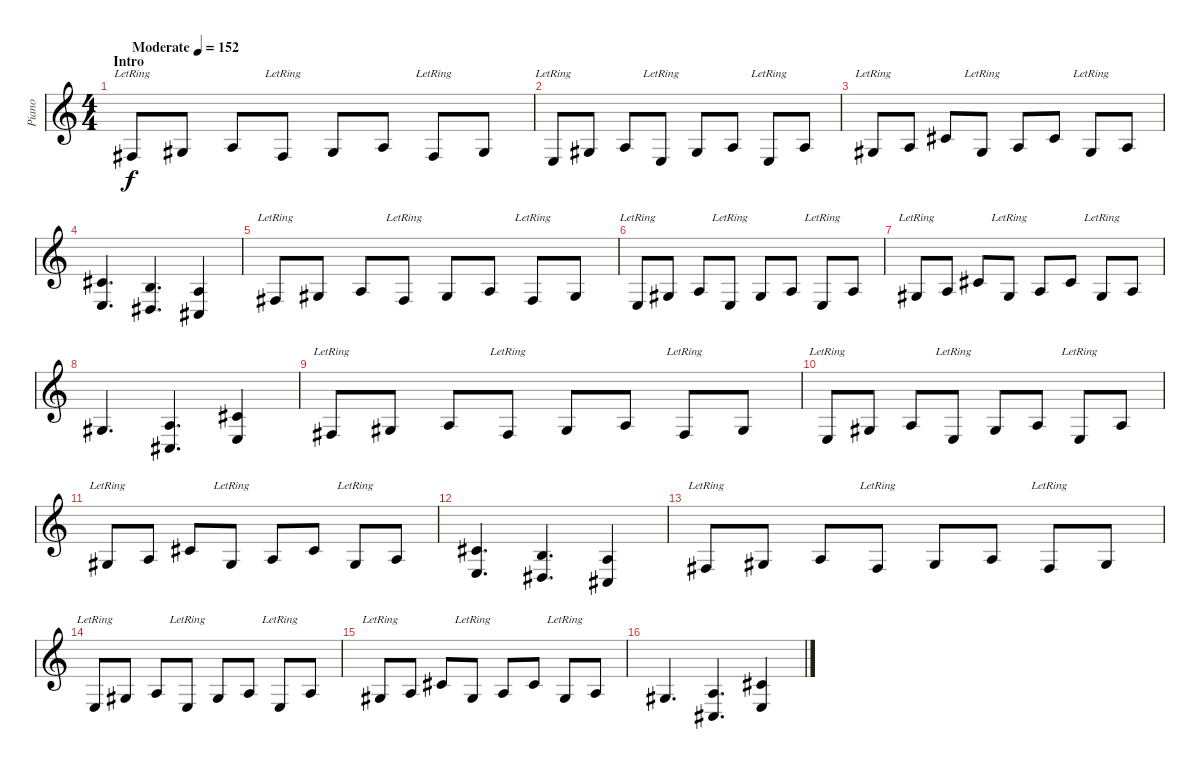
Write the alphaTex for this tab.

\track ("Piano" "Piano") {instrument acousticgrandpiano}
\staff {score}
\tuning (E4 B3 G3 D3 A2 E2) {hide}
\ts (4 4)
\section ("" "Intro")
\tempo (152 "Moderate")
\clef g2
\ks c
9.5{lr}.8{dy f instrument acousticgrandpiano} 6.4.8 7.4.8 9.5{lr}.8 6.4.8 7.4.8 9.5{lr}.8 6.4.8 |
7.5{lr}.8 6.4.8 7.4.8 7.5{lr}.8 6.4.8 7.4.8 7.5{lr}.8 7.4.8 |
6.4{lr}.8 2.3.8 6.3.8 6.4{lr}.8 2.3.8 6.3.8 6.4{lr}.8 2.3.8 |
(6.3 2.4).4{d} (9.4 6.5).4{d} (7.4 4.5).4 |
9.5{lr}.8 6.4.8 7.4.8 9.5{lr}.8 6.4.8 7.4.8 9.5{lr}.8 6.4.8 |
7.5{lr}.8 6.4.8 7.4.8 7.5{lr}.8 6.4.8 7.4.8 7.5{lr}.8 7.4.8 |
6.4{lr}.8 2.3.8 6.3.8 6.4{lr}.8 2.3.8 6.3.8 6.4{lr}.8 2.3.8 |
6.4.4{d} (7.4 4.5).4{d} (6.3 2.4).4 |
9.5{lr}.8 6.4.8 7.4.8 9.5{lr}.8 6.4.8 7.4.8 9.5{lr}.8 6.4.8 |
7.5{lr}.8 6.4.8 7.4.8 7.5{lr}.8 6.4.8 7.4.8 7.5{lr}.8 7.4.8 |
6.4{lr}.8 2.3.8 6.3.8 6.4{lr}.8 2.3.8 6.3.8 6.4{lr}.8 2.3.8 |
(6.3 2.4).4{d} (9.4 6.5).4{d} (7.4 4.5).4 |
9.5{lr}.8 6.4.8 7.4.8 9.5{lr}.8 6.4.8 7.4.8 9.5{lr}.8 6.4.8 |
7.5{lr}.8 6.4.8 7.4.8 7.5{lr}.8 6.4.8 7.4.8 7.5{lr}.8 7.4.8 |
6.4{lr}.8 2.3.8 6.3.8 6.4{lr}.8 2.3.8 6.3.8 6.4{lr}.8 2.3.8 |
6.4.4{d} (7.4 4.5).4{d} (6.3 2.4).4
